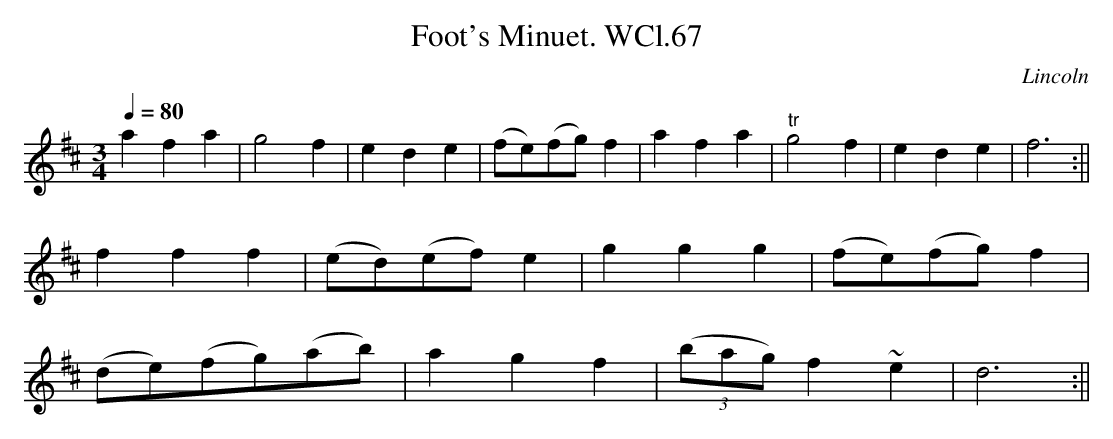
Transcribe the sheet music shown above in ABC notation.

X:1
T:Foot's Minuet. WCl.67
M:3/4
L:1/4
Q:80
O:Lincoln
K:D
afa|g2f|ede|(f/2e/2)(f/2g/2)f|afa|"tr"g2f|ede|f3:||!
fff|(e/2d/2)(e/2f/2)e|ggg|(f/2e/2)(f/2g/2)f|!
(d/2e/2)(f/2g/2)(a/2b/2)|agf|((3b/2a/2g/2)  f~e|d3:||
